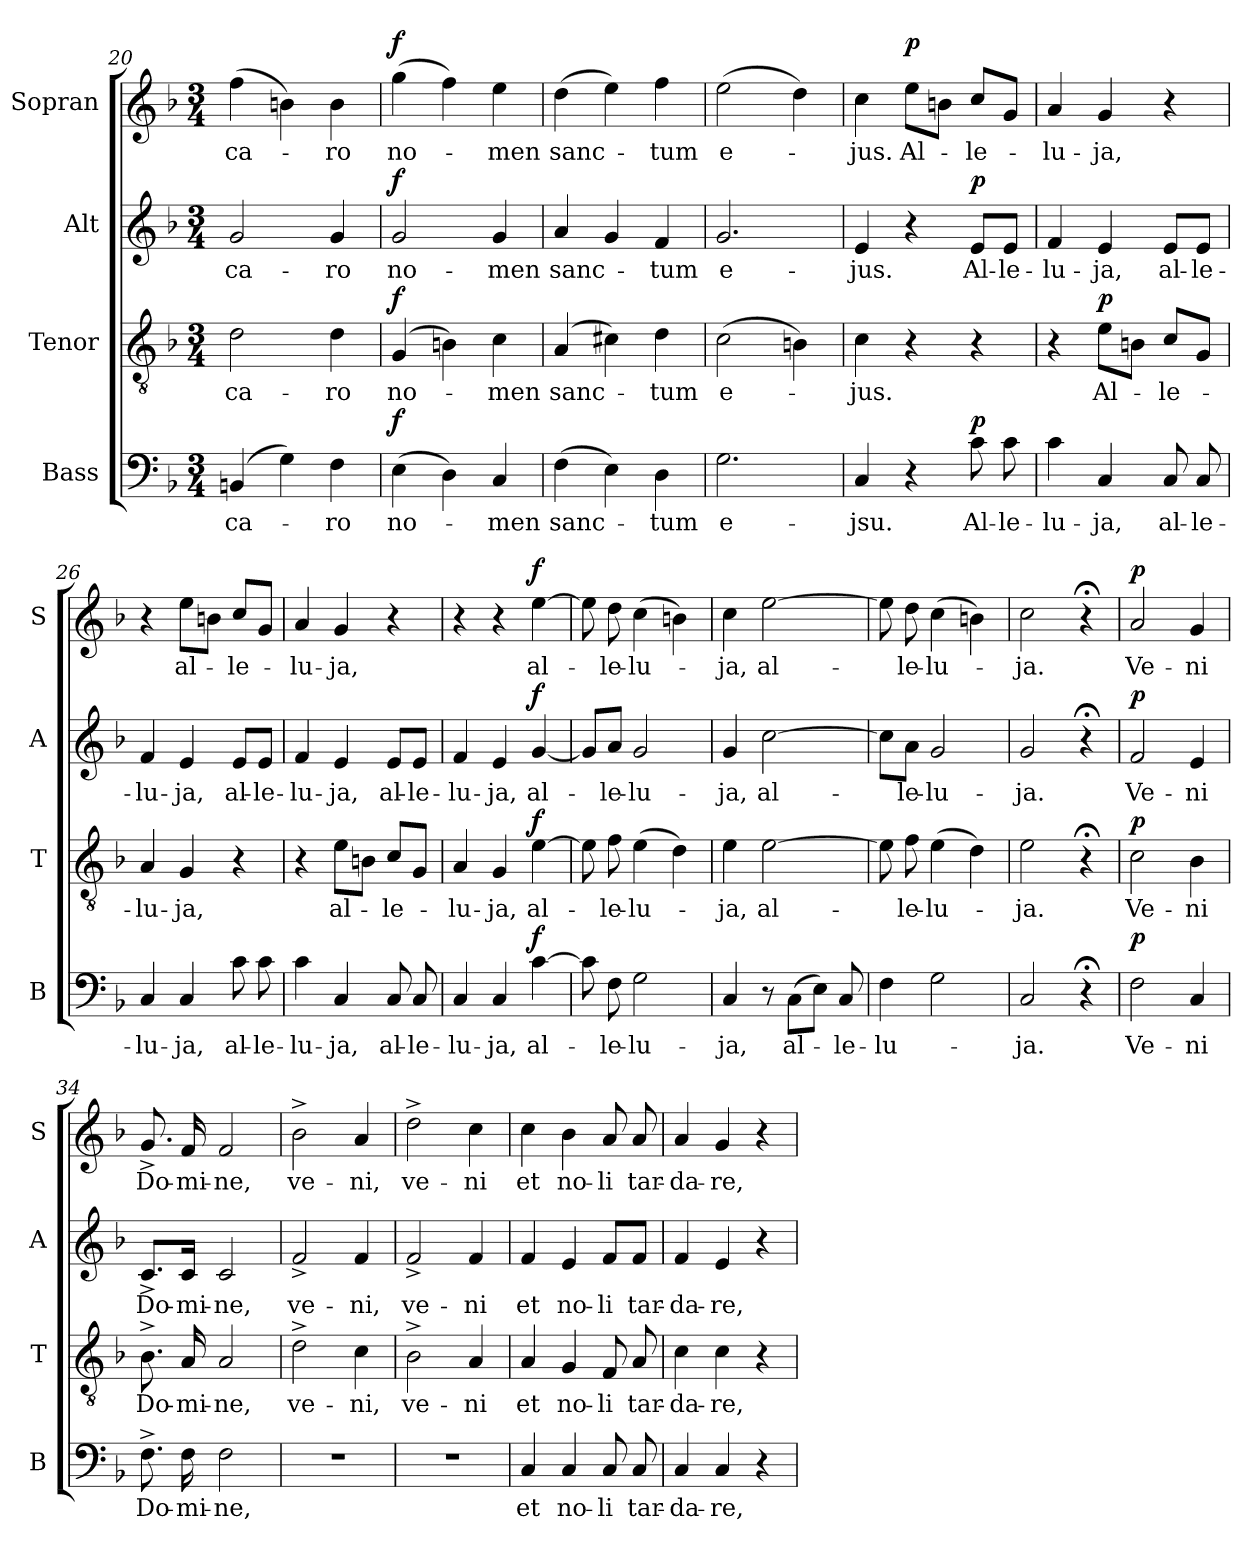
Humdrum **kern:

**kern	**text	**dynam	**kern	**text	**dynam	**kern	**text	**dynam	**kern	**text	**dynam
*part4	*part4	*part4	*part3	*part3	*part3	*part2	*part2	*part2	*part1	*part1	*part1
*staff4	*staff4	*staff4	*staff3	*staff3	*staff3	*staff2	*staff2	*staff2	*staff1	*staff1	*staff1
*I"Bass	*	*	*I"Tenor	*	*	*I"Alt	*	*	*I"Sopran	*	*
*I'B	*	*	*I'T	*	*	*I'A	*	*	*I'S	*	*
*clefF4	*	*	*clefGv2	*	*	*clefG2	*	*	*clefG2	*	*
*k[b-]	*	*	*k[b-]	*	*	*k[b-]	*	*	*k[b-]	*	*
*F:	*	*	*F:	*	*	*F:	*	*	*F:	*	*
*M3/4	*	*	*M3/4	*	*	*M3/4	*	*	*M3/4	*	*
=20	=20	=20	=20	=20	=20	=20	=20	=20	=20	=20	=20
!	!LO:LY:b	!	!	!LO:LY:b	!	!	!LO:LY:b	!	!	!LO:LY:b	!
(4BBn/	ca-	.	2d\	ca-	.	2g/	ca-	.	(>4ff\	ca-	.
4G\)	.	.	.	.	.	.	.	.	4bn\)	.	.
!	!LO:LY:b	!	!	!LO:LY:b	!	!	!LO:LY:b	!	!	!LO:LY:b	!
4F\	-ro	.	4d\	-ro	.	4g/	-ro	.	4b\	-ro	.
!!LO:LB:g=z
=21	=21	=21	=21	=21	=21	=21	=21	=21	=21	=21	=21
!	!LO:LY:b	!LO:DY:a	!	!LO:LY:b	!LO:DY:a	!	!LO:LY:b	!LO:DY:a	!	!LO:LY:b	!LO:DY:a
(>4E\	no-	f	(4G/	no-	f	2g/	no-	f	(>4gg\	no-	f
4D\)	.	.	4Bn\)	.	.	.	.	.	4ff\)	.	.
!	!LO:LY:b	!	!	!LO:LY:b	!	!	!LO:LY:b	!	!	!LO:LY:b	!
4C/	-men	.	4c\	-men	.	4g/	-men	.	4ee\	-men	.
=22	=22	=22	=22	=22	=22	=22	=22	=22	=22	=22	=22
!	!LO:LY:b	!	!	!LO:LY:b	!	!	!LO:LY:b	!	!	!LO:LY:b	!
(>4F\	sanc-	.	(4A/	sanc-	.	4a/	sanc-	.	(>4dd\	sanc-	.
4E\)	.	.	4c#X\)	.	.	4g/	.	.	4ee\)	.	.
!	!LO:LY:b	!	!	!LO:LY:b	!	!	!LO:LY:b	!	!	!LO:LY:b	!
4D\	-tum	.	4d\	-tum	.	4f/	-tum	.	4ff\	-tum	.
=23	=23	=23	=23	=23	=23	=23	=23	=23	=23	=23	=23
!	!LO:LY:b	!	!	!LO:LY:b	!	!	!LO:LY:b	!	!	!LO:LY:b	!
2.G\	e-	.	(>2c\	e-	.	2.g/	e-	.	(>2ee\	e-	.
.	.	.	4Bn\)	.	.	.	.	.	4dd\)	.	.
=24	=24	=24	=24	=24	=24	=24	=24	=24	=24	=24	=24
!	!LO:LY:b	!	!	!LO:LY:b	!	!	!LO:LY:b	!	!	!LO:LY:b	!
4C/	-jsu.	.	4c\	-jus.	.	4e/	-jus.	.	4cc\	-jus.	.
!	!	!	!	!	!	!	!	!	!	!LO:LY:b	!LO:DY:a
4r	.	.	4r	.	.	4r	.	.	8ee\L	Al-	p
.	.	.	.	.	.	.	.	.	8bn\J	.	.
!	!LO:LY:b	!LO:DY:a	!	!	!	!	!LO:LY:b	!LO:DY:a	!	!LO:LY:b	!
8c\	Al-	p	4r	.	.	8e/L	Al-	p	8cc/L	-le-	.
!	!LO:LY:b	!	!	!	!	!	!LO:LY:b	!	!	!	!
8c\	-le-	.	.	.	.	8e/J	-le-	.	8g/J	.	.
=25	=25	=25	=25	=25	=25	=25	=25	=25	=25	=25	=25
!	!LO:LY:b	!	!	!	!	!	!LO:LY:b	!	!	!LO:LY:b	!
4c\	-lu-	.	4r	.	.	4f/	-lu-	.	4a/	-lu-	.
!	!LO:LY:b	!	!	!LO:LY:b	!LO:DY:a	!	!LO:LY:b	!	!	!LO:LY:b	!
4C/	-ja,	.	8e\L	Al-	p	4e/	-ja,	.	4g/	-ja,	.
.	.	.	8Bn\J	.	.	.	.	.	.	.	.
!	!LO:LY:b	!	!	!LO:LY:b	!	!	!LO:LY:b	!	!	!	!
8C/	al-	.	8c/L	-le-	.	8e/L	al-	.	4r	.	.
!	!LO:LY:b	!	!	!	!	!	!LO:LY:b	!	!	!	!
8C/	-le-	.	8G/J	.	.	8e/J	-le-	.	.	.	.
!!LO:PB:g=z
=26	=26	=26	=26	=26	=26	=26	=26	=26	=26	=26	=26
!	!LO:LY:b	!	!	!LO:LY:b	!	!	!LO:LY:b	!	!	!	!
4C/	-lu-	.	4A/	-lu-	.	4f/	-lu-	.	4r	.	.
!	!LO:LY:b	!	!	!LO:LY:b	!	!	!LO:LY:b	!	!	!LO:LY:b	!
4C/	-ja,	.	4G/	-ja,	.	4e/	-ja,	.	8ee\L	al-	.
.	.	.	.	.	.	.	.	.	8bn\J	.	.
!	!LO:LY:b	!	!	!	!	!	!LO:LY:b	!	!	!LO:LY:b	!
8c\	al-	.	4r	.	.	8e/L	al-	.	8cc/L	-le-	.
!	!LO:LY:b	!	!	!	!	!	!LO:LY:b	!	!	!	!
8c\	-le-	.	.	.	.	8e/J	-le-	.	8g/J	.	.
=27	=27	=27	=27	=27	=27	=27	=27	=27	=27	=27	=27
!	!LO:LY:b	!	!	!	!	!	!LO:LY:b	!	!	!LO:LY:b	!
4c\	-lu-	.	4r	.	.	4f/	-lu-	.	4a/	-lu-	.
!	!LO:LY:b	!	!	!LO:LY:b	!	!	!LO:LY:b	!	!	!LO:LY:b	!
4C/	-ja,	.	8e\L	al-	.	4e/	-ja,	.	4g/	-ja,	.
.	.	.	8Bn\J	.	.	.	.	.	.	.	.
!	!LO:LY:b	!	!	!LO:LY:b	!	!	!LO:LY:b	!	!	!	!
8C/	al-	.	8c/L	-le-	.	8e/L	al-	.	4r	.	.
!	!LO:LY:b	!	!	!	!	!	!LO:LY:b	!	!	!	!
8C/	-le-	.	8G/J	.	.	8e/J	-le-	.	.	.	.
=28	=28	=28	=28	=28	=28	=28	=28	=28	=28	=28	=28
!	!LO:LY:b	!	!	!LO:LY:b	!	!	!LO:LY:b	!	!	!	!
4C/	-lu-	.	4A/	-lu-	.	4f/	-lu-	.	4r	.	.
!	!LO:LY:b	!	!	!LO:LY:b	!	!	!LO:LY:b	!	!	!	!
4C/	-ja,	.	4G/	-ja,	.	4e/	-ja,	.	4r	.	.
!	!LO:LY:b	!LO:DY:a	!	!LO:LY:b	!LO:DY:a	!	!LO:LY:b	!LO:DY:a	!	!LO:LY:b	!LO:DY:a
[4c\	al-	f	[4e\	al-	f	[4g/	al-	f	[4ee\	al-	f
=29	=29	=29	=29	=29	=29	=29	=29	=29	=29	=29	=29
8c\]	.	.	8e\]	.	.	8g/L]	.	.	8ee\]	.	.
!	!LO:LY:b	!	!	!LO:LY:b	!	!	!LO:LY:b	!	!	!LO:LY:b	!
8F\	-le-	.	8f\	-le-	.	8a/J	-le-	.	8dd\	-le-	.
!	!LO:LY:b	!	!	!LO:LY:b	!	!	!LO:LY:b	!	!	!LO:LY:b	!
2G\	-lu-	.	(>4e\	-lu-	.	2g/	-lu-	.	(>4cc\	-lu-	.
.	.	.	4d\)	.	.	.	.	.	4bn\)	.	.
=30	=30	=30	=30	=30	=30	=30	=30	=30	=30	=30	=30
!	!LO:LY:b	!	!	!LO:LY:b	!	!	!LO:LY:b	!	!	!LO:LY:b	!
4C/	-ja,	.	4e\	-ja,	.	4g/	-ja,	.	4cc\	-ja,	.
!	!	!	!	!LO:LY:b	!	!	!LO:LY:b	!	!	!LO:LY:b	!
8r	.	.	[2e\	al-	.	[2cc\	al-	.	[2ee\	al-	.
!	!LO:LY:b	!	!	!	!	!	!	!	!	!	!
(>8C\L	al-	.	.	.	.	.	.	.	.	.	.
8E\J)	.	.	.	.	.	.	.	.	.	.	.
!	!LO:LY:b	!	!	!	!	!	!	!	!	!	!
8C/	-le-	.	.	.	.	.	.	.	.	.	.
!!LO:LB:g=z
=31	=31	=31	=31	=31	=31	=31	=31	=31	=31	=31	=31
!	!LO:LY:b	!	!	!	!	!	!	!	!	!	!
4F\	-lu-	.	8e\]	.	.	8cc\L]	.	.	8ee\]	.	.
!	!	!	!	!LO:LY:b	!	!	!LO:LY:b	!	!	!LO:LY:b	!
.	.	.	8f\	-le-	.	8a\J	-le-	.	8dd\	-le-	.
!	!	!	!	!LO:LY:b	!	!	!LO:LY:b	!	!	!LO:LY:b	!
2G\	.	.	(>4e\	-lu-	.	2g/	-lu-	.	(>4cc\	-lu-	.
.	.	.	4d\)	.	.	.	.	.	4bn\)	.	.
=32	=32	=32	=32	=32	=32	=32	=32	=32	=32	=32	=32
!	!LO:LY:b	!	!	!LO:LY:b	!	!	!LO:LY:b	!	!	!LO:LY:b	!
2C/	-ja.	.	2e\	-ja.	.	2g/	-ja.	.	2cc\	-ja.	.
4r;<	.	.	4r;<	.	.	4r;<	.	.	4r;<	.	.
=33	=33	=33	=33	=33	=33	=33	=33	=33	=33	=33	=33
!	!LO:LY:b	!LO:DY:a	!	!LO:LY:b	!LO:DY:a	!	!LO:LY:b	!LO:DY:a	!	!LO:LY:b	!LO:DY:a
2F\	Ve-	p	2c\	Ve-	p	2f/	Ve-	p	2a/	Ve-	p
!	!LO:LY:b	!	!	!LO:LY:b	!	!	!LO:LY:b	!	!	!LO:LY:b	!
4C/	-ni	.	4B-\	-ni	.	4e/	-ni	.	4g/	-ni	.
=34	=34	=34	=34	=34	=34	=34	=34	=34	=34	=34	=34
!	!LO:LY:b	!	!	!LO:LY:b	!	!	!LO:LY:b	!	!	!LO:LY:b	!
8.F^>\	Do-	.	8.B-^>\	Do-	.	8.c^>/L	Do-	.	8.g^>/	Do-	.
!	!LO:LY:b	!	!	!LO:LY:b	!	!	!LO:LY:b	!	!	!LO:LY:b	!
16F\	-mi-	.	16A/	-mi-	.	16c/Jk	-mi-	.	16f/	-mi-	.
!	!LO:LY:b	!	!	!LO:LY:b	!	!	!LO:LY:b	!	!	!LO:LY:b	!
2F\	-ne,	.	2A/	-ne,	.	2c/	-ne,	.	2f/	-ne,	.
=35	=35	=35	=35	=35	=35	=35	=35	=35	=35	=35	=35
!	!	!	!	!LO:LY:b	!	!	!LO:LY:b	!	!	!LO:LY:b	!
2.r	.	.	2d^>\	ve-	.	2f^>/	ve-	.	2b-^>\	ve-	.
!	!	!	!	!LO:LY:b	!	!	!LO:LY:b	!	!	!LO:LY:b	!
.	.	.	4c\	-ni,	.	4f/	-ni,	.	4a/	-ni,	.
!!LO:LB:g=z
=36	=36	=36	=36	=36	=36	=36	=36	=36	=36	=36	=36
!	!	!	!	!LO:LY:b	!	!	!LO:LY:b	!	!	!LO:LY:b	!
2.r	.	.	2B-^>\	ve-	.	2f^>/	ve-	.	2dd^>\	ve-	.
!	!	!	!	!LO:LY:b	!	!	!LO:LY:b	!	!	!LO:LY:b	!
.	.	.	4A/	-ni	.	4f/	-ni	.	4cc\	-ni	.
=37	=37	=37	=37	=37	=37	=37	=37	=37	=37	=37	=37
!	!LO:LY:b	!	!	!LO:LY:b	!	!	!LO:LY:b	!	!	!LO:LY:b	!
4C/	et	.	4A/	et	.	4f/	et	.	4cc\	et	.
!	!LO:LY:b	!	!	!LO:LY:b	!	!	!LO:LY:b	!	!	!LO:LY:b	!
4C/	no-	.	4G/	no-	.	4e/	no-	.	4b-\	no-	.
!	!LO:LY:b	!	!	!LO:LY:b	!	!	!LO:LY:b	!	!	!LO:LY:b	!
8C/	-li	.	8F/	-li	.	8f/L	-li	.	8a/	-li	.
!	!LO:LY:b	!	!	!LO:LY:b	!	!	!LO:LY:b	!	!	!LO:LY:b	!
8C/	tar-	.	8A/	tar-	.	8f/J	tar-	.	8a/	tar-	.
=38	=38	=38	=38	=38	=38	=38	=38	=38	=38	=38	=38
!	!LO:LY:b	!	!	!LO:LY:b	!	!	!LO:LY:b	!	!	!LO:LY:b	!
4C/	-da-	.	4c\	-da-	.	4f/	-da-	.	4a/	-da-	.
!	!LO:LY:b	!	!	!LO:LY:b	!	!	!LO:LY:b	!	!	!LO:LY:b	!
4C/	-re,	.	4c\	-re,	.	4e/	-re,	.	4g/	-re,	.
4r	.	.	4r	.	.	4r	.	.	4r	.	.
=	=	=	=	=	=	=	=	=	=	=	=
*-	*-	*-	*-	*-	*-	*-	*-	*-	*-	*-	*-
